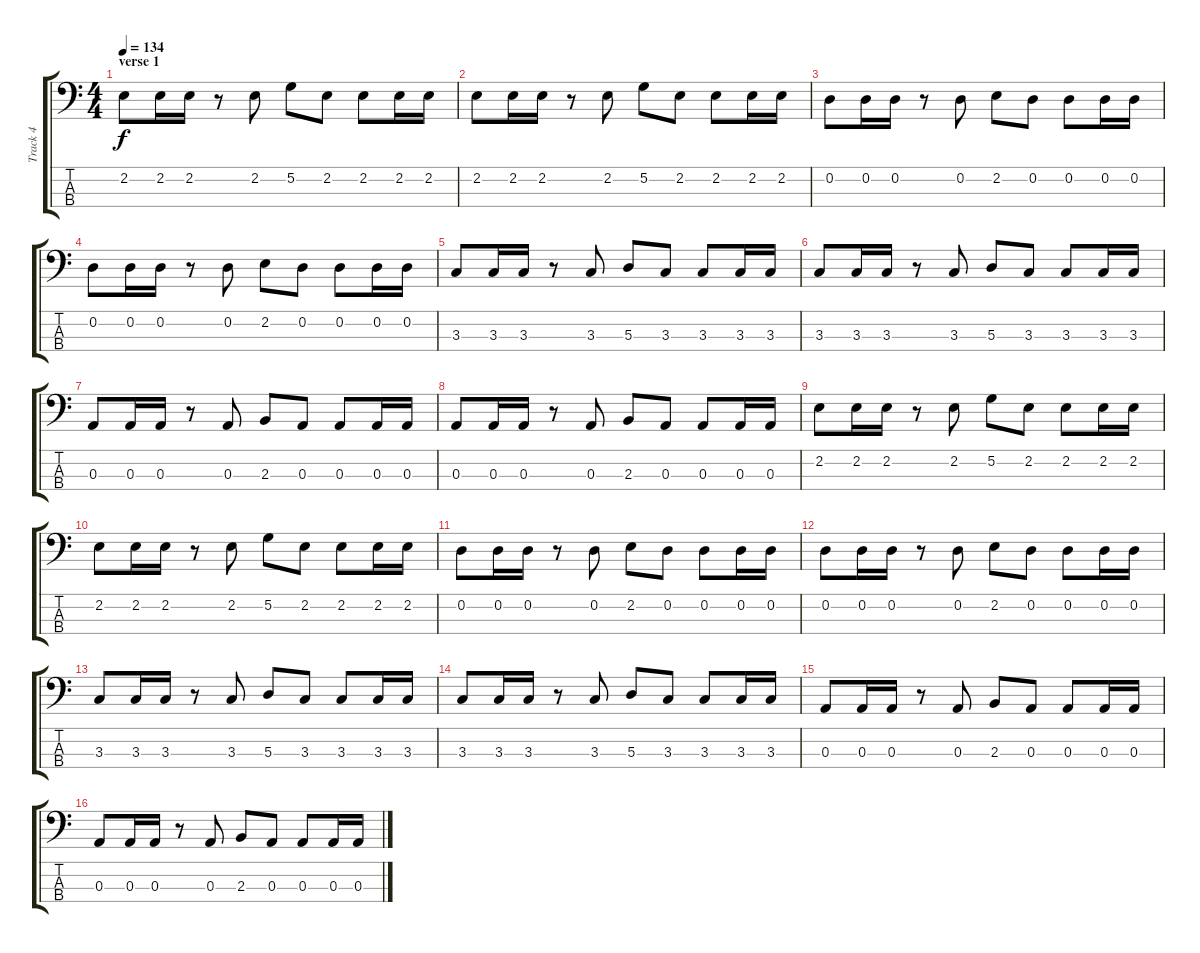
\track ("Track 4" "Track 4") {instrument acousticbass}
\staff {score tabs}
\tuning (G2 D2 A1 E1) {hide}
\ts (4 4)
\section ("" "verse 1")
\tempo 134
\clef f4
\ks c
2.2.8{dy f} 2.2.16 2.2.16 r.8 2.2.8 5.2.8 2.2.8 2.2.8 2.2.16 2.2.16 |
2.2.8 2.2.16 2.2.16 r.8 2.2.8 5.2.8 2.2.8 2.2.8 2.2.16 2.2.16 |
0.2.8 0.2.16 0.2.16 r.8 0.2.8 2.2.8 0.2.8 0.2.8 0.2.16 0.2.16 |
0.2.8 0.2.16 0.2.16 r.8 0.2.8 2.2.8 0.2.8 0.2.8 0.2.16 0.2.16 |
3.3.8 3.3.16 3.3.16 r.8 3.3.8 5.3.8 3.3.8 3.3.8 3.3.16 3.3.16 |
3.3.8 3.3.16 3.3.16 r.8 3.3.8 5.3.8 3.3.8 3.3.8 3.3.16 3.3.16 |
0.3.8 0.3.16 0.3.16 r.8 0.3.8 2.3.8 0.3.8 0.3.8 0.3.16 0.3.16 |
0.3.8 0.3.16 0.3.16 r.8 0.3.8 2.3.8 0.3.8 0.3.8 0.3.16 0.3.16 |
2.2.8 2.2.16 2.2.16 r.8 2.2.8 5.2.8 2.2.8 2.2.8 2.2.16 2.2.16 |
2.2.8 2.2.16 2.2.16 r.8 2.2.8 5.2.8 2.2.8 2.2.8 2.2.16 2.2.16 |
0.2.8 0.2.16 0.2.16 r.8 0.2.8 2.2.8 0.2.8 0.2.8 0.2.16 0.2.16 |
0.2.8 0.2.16 0.2.16 r.8 0.2.8 2.2.8 0.2.8 0.2.8 0.2.16 0.2.16 |
3.3.8 3.3.16 3.3.16 r.8 3.3.8 5.3.8 3.3.8 3.3.8 3.3.16 3.3.16 |
3.3.8 3.3.16 3.3.16 r.8 3.3.8 5.3.8 3.3.8 3.3.8 3.3.16 3.3.16 |
0.3.8 0.3.16 0.3.16 r.8 0.3.8 2.3.8 0.3.8 0.3.8 0.3.16 0.3.16 |
0.3.8 0.3.16 0.3.16 r.8 0.3.8 2.3.8 0.3.8 0.3.8 0.3.16 0.3.16
